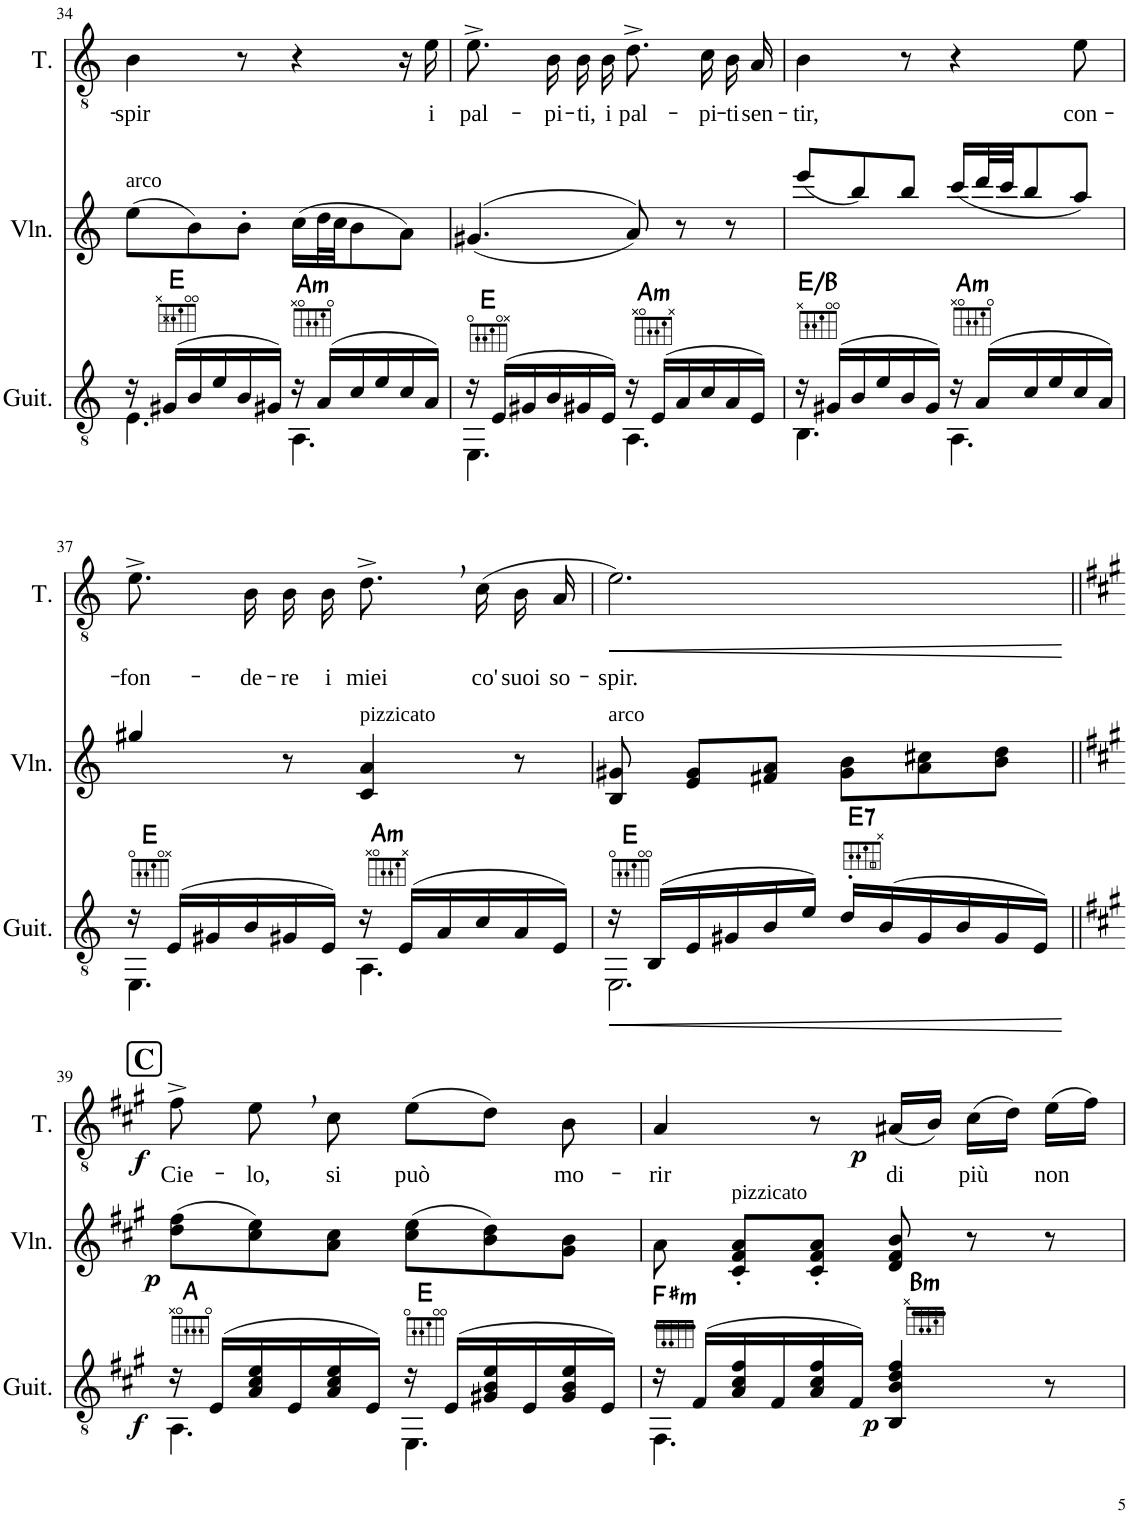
**kern	**dynam	**harte	**kern	**dynam	**kern	**text	**dynam
*part3	*part3	*part3	*part2	*part2	*part1	*part1	*part1
*staff3	*staff3	*	*staff2	*staff2	*staff1	*staff1	*staff1
*I"Guitar	*	*	*I"Violin	*	*I"Tenor	*	*
*I'Guit.	*	*	*I'Vln.	*	*I'T.	*	*
!!LO:PB:g=z
*clefGv2	*	*	*clefG2	*	*clefGv2	*	*
*k[]	*	*	*k[]	*	*k[]	*	*
*M6/8	*	*	*M6/8	*	*M6/8	*	*
=34	=34	=34	=34	=34	=34	=34	=34
*^	*	*	*	*	*	*	*
!	!	!	!	!LO:TX:a:t=arco	!	!	!	!
!	!	!	!	!	!	!	!LO:LY:b	!
16r	4.E\	.	E:maj	(8ee\L	.	4B\	-spir	.
(16G#X/LL	.	.	.	.	.	.	.	.
16B/	.	.	.	8b\)	.	.	.	.
16e/	.	.	.	.	.	.	.	.
16B/	.	.	.	8b'\J	.	8r	.	.
16G#X/JJ)	.	.	.	.	.	.	.	.
!	!	!	!LO:H:kt=m	!	!	!	!	!
16r	4.AA\	.	A:min	(16cc\LL	.	4r	.	.
(16A/LL	.	.	.	32dd\L	.	.	.	.
.	.	.	.	32cc\JJ	.	.	.	.
16c/	.	.	.	8b\	.	.	.	.
16e/	.	.	.	.	.	.	.	.
16c/	.	.	.	8a\J)	.	16r	.	.
!	!	!	!	!	!	!	!LO:LY:b	!
16A/JJ)	.	.	.	.	.	16e\	i	.
=35	=35	=35	=35	=35	=35	=35	=35	=35
!	!	!	!	!	!	!	!LO:LY:b	!
16r	4.EE\	.	E:maj	(>(4.g#X/	.	8.e^\	pal-	.
(16E/LL	.	.	.	.	.	.	.	.
16G#X/	.	.	.	.	.	.	.	.
!	!	!	!	!	!	!	!LO:LY:b	!
16B/	.	.	.	.	.	16B\	-pi-	.
!	!	!	!	!	!	!	!LO:LY:b	!
16G#X/	.	.	.	.	.	16B\	-ti,	.
!	!	!	!	!	!	!	!LO:LY:b	!
16E/JJ)	.	.	.	.	.	16B\	i	.
!	!	!	!LO:H:kt=m	!	!	!	!LO:LY:b	!
16r	4.AA\	.	A:min	8a/))	.	8.d^\	pal-	.
(16E/LL	.	.	.	.	.	.	.	.
16A/	.	.	.	8r	.	.	.	.
!	!	!	!	!	!	!	!LO:LY:b	!
16c/	.	.	.	.	.	16c\	-pi-	.
!	!	!	!	!	!	!	!LO:LY:b	!
16A/	.	.	.	8r	.	16B\	-ti	.
!	!	!	!	!	!	!	!LO:LY:b	!
16E/JJ)	.	.	.	.	.	16A/	sen-	.
=36	=36	=36	=36	=36	=36	=36	=36	=36
!	!	!	!	!	!	!	!LO:LY:b	!
16r	4.BB\	.	E:maj/5	(8eee/L	.	4B\	-tir,	.
(16G#X/LL	.	.	.	.	.	.	.	.
16B/	.	.	.	8bb/)	.	.	.	.
16e/	.	.	.	.	.	.	.	.
16B/	.	.	.	8bb/J	.	8r	.	.
16G#/JJ)	.	.	.	.	.	.	.	.
!	!	!	!LO:H:kt=m	!	!	!	!	!
16r	4.AA\	.	A:min	(16ccc/LL	.	4r	.	.
(16A/LL	.	.	.	32ddd/L	.	.	.	.
.	.	.	.	32ccc/JJ	.	.	.	.
16c/	.	.	.	8bb/	.	.	.	.
16e/	.	.	.	.	.	.	.	.
!	!	!	!	!	!	!	!LO:LY:b	!
16c/	.	.	.	8aa/J)	.	8e\	con-	.
16A/JJ)	.	.	.	.	.	.	.	.
!!LO:LB:g=z
=37	=37	=37	=37	=37	=37	=37	=37	=37
!	!	!	!	!	!	!	!LO:LY:b	!
16r	4.EE\	.	E:maj	4gg#X/	.	8.e^\	-fon-	.
(16E/LL	.	.	.	.	.	.	.	.
16G#X/	.	.	.	.	.	.	.	.
!	!	!	!	!	!	!	!LO:LY:b	!
16B/	.	.	.	.	.	16B\	-de-	.
!	!	!	!	!	!	!	!LO:LY:b	!
16G#X/	.	.	.	8r	.	16B\	-re	.
!	!	!	!	!	!	!	!LO:LY:b	!
16E/JJ)	.	.	.	.	.	16B\	i	.
!	!	!	!	!LO:TX:a:t=pizzicato	!	!	!	!
!	!	!	!LO:H:kt=m	!	!	!	!LO:LY:b	!
16r	4.AA\	.	A:min	4c/ 4a/	.	8.d^,\	miei	.
(16E/LL	.	.	.	.	.	.	.	.
16A/	.	.	.	.	.	.	.	.
!	!	!	!	!	!	!	!LO:LY:b	!
16c/	.	.	.	.	.	(16c\	co'	.
!	!	!	!	!	!	!	!LO:LY:b	!
16A/	.	.	.	8r	.	16B\	suoi	.
!	!	!	!	!	!	!	!LO:LY:b	!
16E/JJ)	.	.	.	.	.	16A/	so-	.
=38	=38	=38	=38	=38	=38	=38	=38	=38
!	!	!	!	!LO:TX:a:t=arco	!	!	!	!
!	!	!LO:HP:b	!	!	!	!	!LO:LY:b	!LO:HP:b
16r	2.EE\	<	E:maj	8B/ 8g#X/	.	2.e\)	-spir.	<
(16BB/LL	.	.	.	.	.	.	.	.
16E/	.	.	.	8e/ 8g#/L	.	.	.	.
16G#X/	.	.	.	.	.	.	.	.
16B/	.	.	.	8f#X/ 8a/J	.	.	.	.
16e/JJ)	.	.	.	.	.	.	.	.
!	!	!	!LO:H:kt=7	!	!	!	!	!
16d'/LL	.	.	E:7	8g#\ 8b\L	.	.	.	.
(16B/	.	.	.	.	.	.	.	.
16G#/	.	.	.	8a\ 8cc#X\	.	.	.	.
16B/	.	.	.	.	.	.	.	.
16G#/	.	.	.	8b\ 8dd\J	.	.	.	.
16E/JJ)	.	.	.	.	.	.	.	.
*v	*v	*	*	*	*	*	*	*
.	[	.	.	.	.	.	[
!!LO:LB:g=z
!!LO:REH:place=s1:a:B:cj:fs=14:t=C
=39||	=39||	=39||	=39||	=39||	=39||	=39||	=39||
*k[f#c#g#]	*	*	*k[f#c#g#]	*	*k[f#c#g#]	*	*
*^	*	*	*	*	*	*	*
!	!	!LO:DY:b	!	!	!LO:DY:b	!	!LO:LY:b	!LO:DY:b
16r	4.AA\	f	A:maj	(8dd\ 8ff#\L	p	8f#^\	Cie-	f
(16E/LL	.	.	.	.	.	.	.	.
!	!	!	!	!	!	!	!LO:LY:b	!
16A/ 16c#/ 16e/	.	.	.	8cc#\ 8ee\)	.	8e,\	-lo,	.
16E/	.	.	.	.	.	.	.	.
!	!	!	!	!	!	!	!LO:LY:b	!
16A/ 16c#/ 16e/	.	.	.	8a\ 8cc#\J	.	8c#\	si	.
16E/JJ)	.	.	.	.	.	.	.	.
!	!	!	!	!	!	!	!LO:LY:b	!
16r	4.EE\	.	E:maj	(8cc#\ 8ee\L	.	(8e\L	può	.
(16E/LL	.	.	.	.	.	.	.	.
16G#X/ 16B/ 16e/	.	.	.	8b\ 8dd\)	.	8d\J)	.	.
16E/	.	.	.	.	.	.	.	.
!	!	!	!	!	!	!	!LO:LY:b	!
16G#/ 16B/ 16e/	.	.	.	8g#\ 8b\J	.	8B\	mo-	.
16E/JJ)	.	.	.	.	.	.	.	.
=40	=40	=40	=40	=40	=40	=40	=40	=40
!	!	!	!LO:H:kt=m	!	!	!	!LO:LY:b	!
16r	4.FF#\	.	F#:min	8a\	.	4A/	-rir	.
(16F#/LL	.	.	.	.	.	.	.	.
!	!	!	!	!LO:TX:a:t=pizzicato	!	!	!	!
16A/ 16c#/ 16f#/	.	.	.	8c#/' 8f#/' 8a/'L	.	.	.	.
16F#/	.	.	.	.	.	.	.	.
16A/ 16c#/ 16f#/	.	.	.	8c#/' 8f#/' 8a/'J	.	8r	.	.
16F#/JJ)	.	.	.	.	.	.	.	.
!	!	!LO:DY:b	!LO:H:kt=m	!	!	!	!LO:LY:b	!LO:DY:b
4BB/ 4B/ 4d/ 4f#/	4.ryy	p	B:min	8d/ 8f#/ 8b/	.	(16A#X/LL	di	p
.	.	.	.	.	.	16B/JJ)	.	.
!	!	!	!	!	!	!	!LO:LY:b	!
.	.	.	.	8r	.	(16c#\LL	più	.
.	.	.	.	.	.	16d\JJ)	.	.
!	!	!	!	!	!	!	!LO:LY:b	!
8r	.	.	.	8r	.	(16e\LL	non	.
.	.	.	.	.	.	16f#\JJ)	.	.
*v	*v	*	*	*	*	*	*	*
=	=	=	=	=	=	=	=
*-	*-	*-	*-	*-	*-	*-	*-
